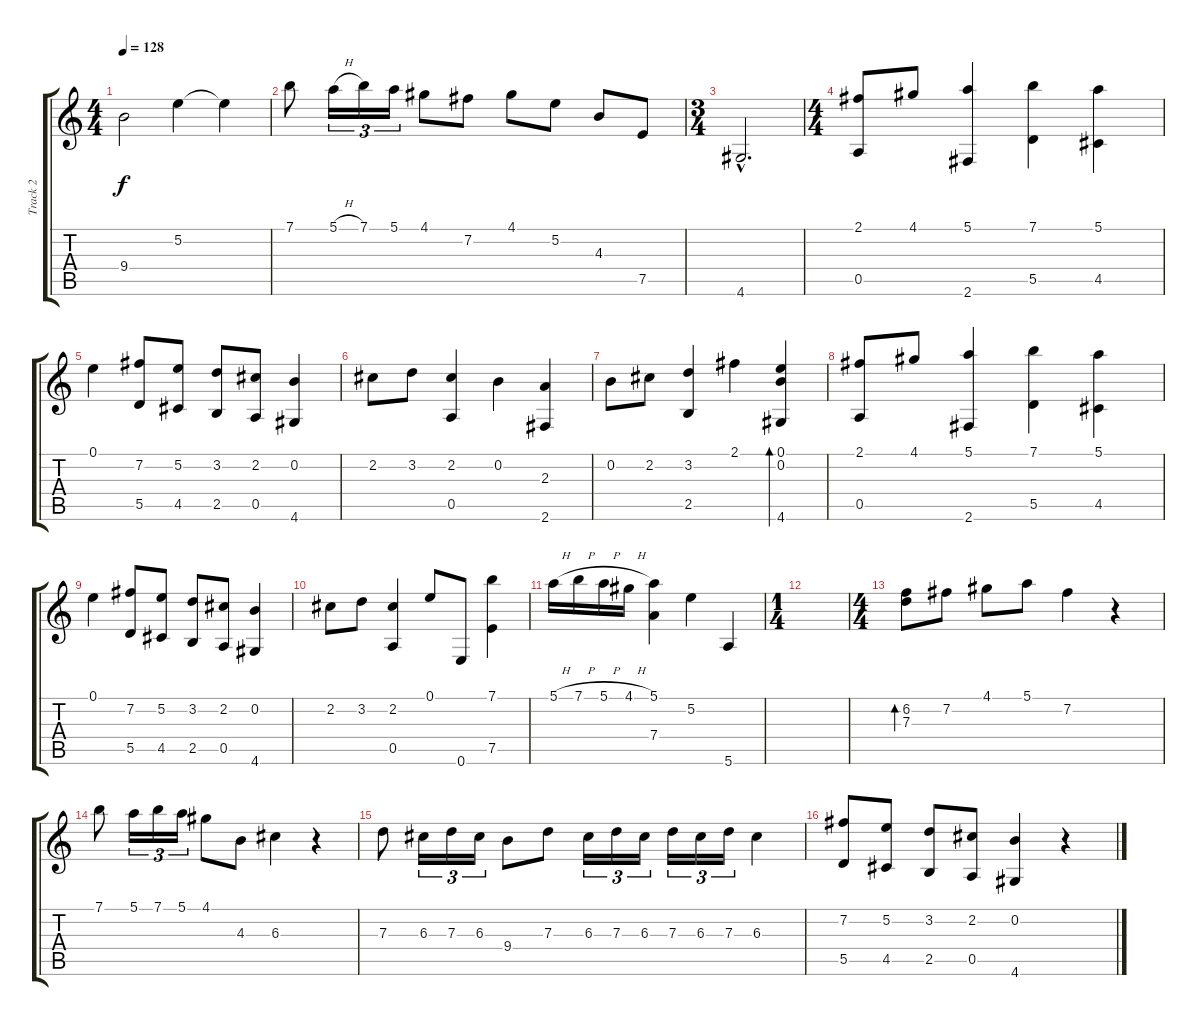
\track ("Track 2" "Track 2") {instrument acousticguitarsteel}
\staff {score tabs}
\tuning (E4 B3 G3 D3 A2 E2) {hide}
\ts (4 4)
\tempo 128
\clef g2
\ks c
9.4.2{dy f} 5.2.4 5.2{t}.4 |
7.1.8 5.1{h}.16{tu (3 2)} 7.1.16{tu (3 2)} 5.1.16{tu (3 2)} 4.1.8 7.2.8 4.1.8 5.2.8 4.3.8 7.5.8 |
\ts (3 4)
4.6{hac}.2{d} |
\ts (4 4)
(2.1 0.5).8{volume 12} 4.1.8 (5.1 2.6).4 (7.1 5.5).4 (5.1 4.5).4 |
0.1.4 (7.2 5.5).8 (5.2 4.5).8 (3.2 2.5).8 (2.2 0.5).8 (0.2 4.6).4 |
2.2.8 3.2.8 (2.2 0.5).4 0.2.4 (2.3 2.6).4 |
0.2.8 2.2.8 (3.2 2.5).4 2.1.4 (0.1 0.2 4.6).4{bd 240} |
(2.1 0.5).8 4.1.8 (5.1 2.6).4 (7.1 5.5).4 (5.1 4.5).4 |
0.1.4 (7.2 5.5).8 (5.2 4.5).8 (3.2 2.5).8 (2.2 0.5).8 (0.2 4.6).4 |
2.2.8 3.2.8 (2.2 0.5).4 0.1.8 0.6.8 (7.1 7.5).4 |
5.1{h}.16 7.1{h}.16 5.1{h}.16 4.1{h}.16 (5.1 7.4).4 5.2.4 5.6.4 |
\ts (1 4)
|
\ts (4 4)
(6.2 7.3).8{bd 240 volume 14} 7.2.8 4.1.8 5.1.8 7.2.4 r.4 |
7.1.8 5.1.16{tu (3 2)} 7.1.16{tu (3 2)} 5.1.16{tu (3 2)} 4.1.8 4.3.8 6.3.4 r.4 |
7.3.8 6.3.16{tu (3 2)} 7.3.16{tu (3 2)} 6.3.16{tu (3 2)} 9.4.8 7.3.8 6.3.16{tu (3 2)} 7.3.16{tu (3 2)} 6.3.16{tu (3 2)} 7.3.16{tu (3 2)} 6.3.16{tu (3 2)} 7.3.16{tu (3 2)} 6.3.4 |
(7.2 5.5).8 (5.2 4.5).8 (3.2 2.5).8 (2.2 0.5).8 (0.2 4.6).4 r.4
